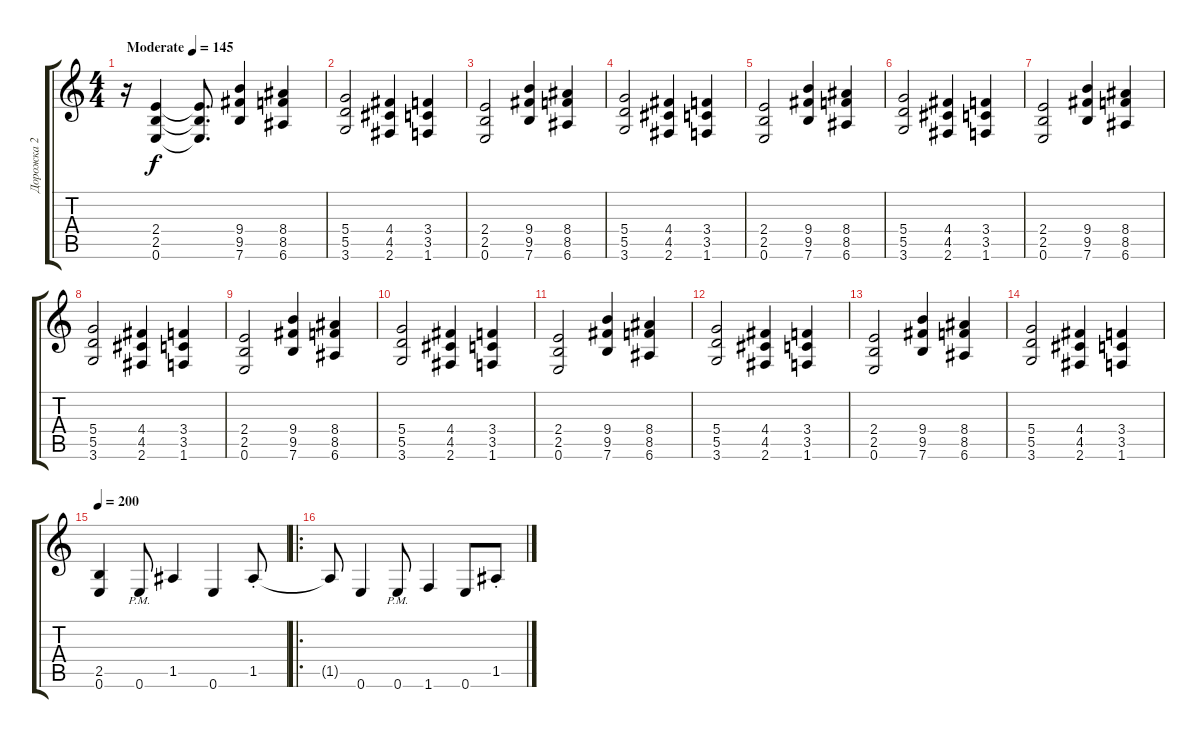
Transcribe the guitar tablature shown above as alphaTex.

\track ("Дорожка 2" "Дорожка 2") {instrument overdrivenguitar}
\staff {score tabs}
\tuning (E4 B3 G3 D3 A2 E2) {hide}
\ts (4 4)
\tempo (145 "Moderate")
\tempo 125
\tempo (145 "Moderate")
\clef g2
\ks c
r.16{dy f instrument overdrivenguitar} (2.4 2.5 0.6).4 (2.4{t} 2.5{t} 0.6{t}).8{d} (9.4 9.5 7.6).4 (8.4 8.5 6.6).4 |
(5.4 5.5 3.6).2 (4.4 4.5 2.6).4 (3.4 3.5 1.6).4 |
(2.4 2.5 0.6).2 (9.4 9.5 7.6).4 (8.4 8.5 6.6).4 |
(5.4 5.5 3.6).2 (4.4 4.5 2.6).4 (3.4 3.5 1.6).4 |
(2.4 2.5 0.6).2 (9.4 9.5 7.6).4 (8.4 8.5 6.6).4 |
(5.4 5.5 3.6).2 (4.4 4.5 2.6).4 (3.4 3.5 1.6).4 |
(2.4 2.5 0.6).2 (9.4 9.5 7.6).4 (8.4 8.5 6.6).4 |
(5.4 5.5 3.6).2 (4.4 4.5 2.6).4 (3.4 3.5 1.6).4 |
(2.4 2.5 0.6).2 (9.4 9.5 7.6).4 (8.4 8.5 6.6).4 |
(5.4 5.5 3.6).2 (4.4 4.5 2.6).4 (3.4 3.5 1.6).4 |
(2.4 2.5 0.6).2 (9.4 9.5 7.6).4 (8.4 8.5 6.6).4 |
(5.4 5.5 3.6).2 (4.4 4.5 2.6).4 (3.4 3.5 1.6).4 |
(2.4 2.5 0.6).2 (9.4 9.5 7.6).4 (8.4 8.5 6.6).4 |
(5.4 5.5 3.6).2 (4.4 4.5 2.6).4 (3.4 3.5 1.6).4 |
\tempo 200
(2.5 0.6).4 0.6{pm}.8 1.5.4 0.6.4 1.5{st}.8 |
\ro
1.5{t}.8 0.6.4 0.6{pm}.8 1.6.4 0.6.8 1.5{st}.8
